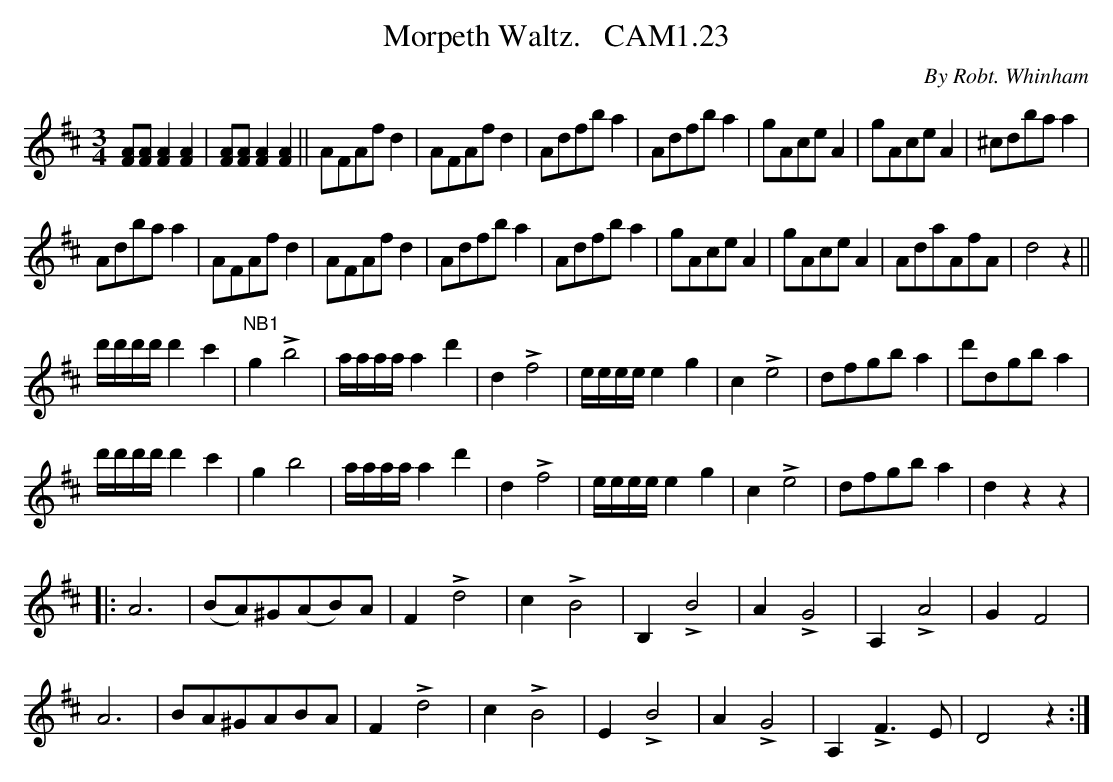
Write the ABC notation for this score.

X:1
T:Morpeth Waltz.   CAM1.23
O: By Robt. Whinham
M:3/4
L:1/8
K:D
[FA][FA] [F2A2][F2A2]|[FA][FA] [F2A2][F2A2]|| AFAf d2|AFAf d2|Adfb a2|Adfb a2|gAce A2|gAce A2|^cdba a2|
Adba a2|AFAf d2|AFAfd2|Adfb a2|Adfb a2|gAce A2|gAce A2|AdaAfA|d4 z2||
d'/d'/d'/d'/ d'2c'2|"NB1"g2!>!b4|a/a/a/a/a2d'2|d2!>!f4|e/e/e/e/ e2g2|c2!>!e4|dfgb a2|d'dgb a2|
d'/d'/d'/d'/ d'2c'2|g2b4|a/a/a/a/ a2d'2|d2!>!f4|e/e/e/e/ e2g2|c2!>!e4|dfgb a2|d2z2z2|
|: A6|(BA)^G(AB)A|F2!>!d4|c2!>!B4|B,2!>!B4|A2 !>!G4|A,2!>!A4|G2F4|
A6|BA^GABA|F2!>!d4|c2!>!B4|E2!>!B4|A2!>!G4|A,2!>!F3E|D4 z2 :|
